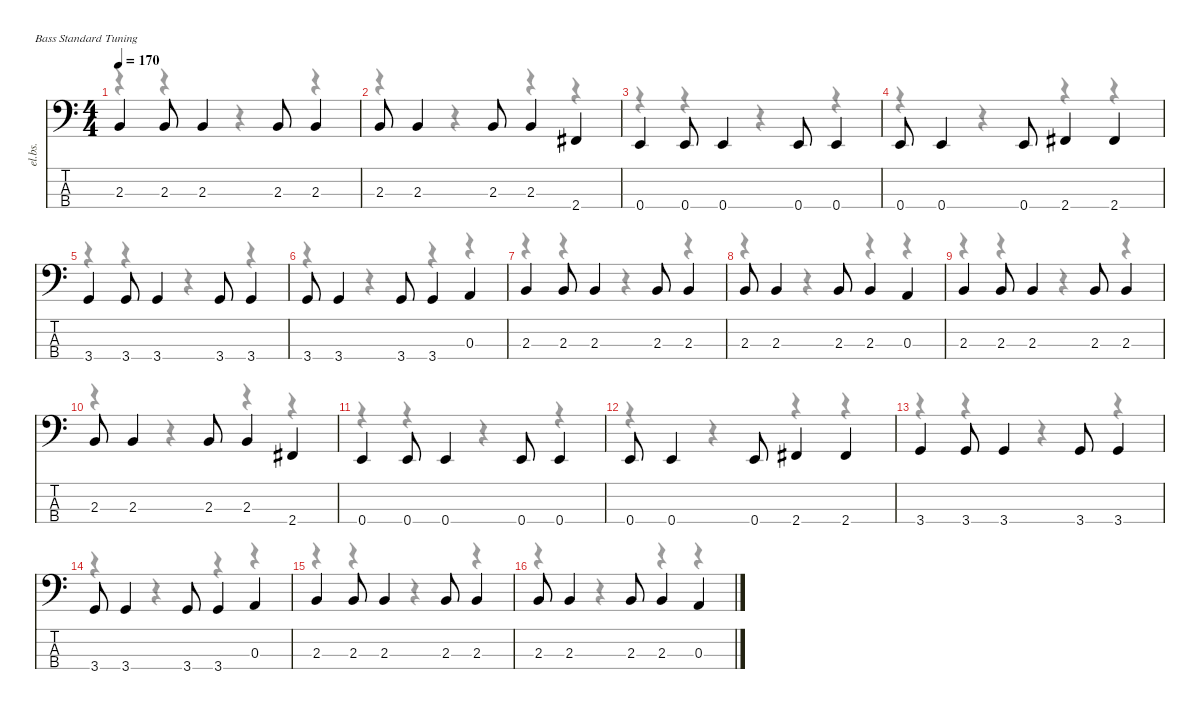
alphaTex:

\defaultSystemsLayout 4
\hideDynamics
\bracketExtendMode nobrackets
\otherSystemsTrackNameOrientation horizontal
\track ("Bass" "el.bs.") {instrument electricbasspick}
\staff {score tabs}
\tuning (G2 D2 A1 E1)
\voice
\ts (4 4)
\tempo 170
\clef f4
\ks c
2.3.4{dy f beam Up} 2.3.8{beam Up} 2.3.4{beam Up} 2.3.8{beam Up} 2.3.4{beam Up} |
2.3.8{beam Up} 2.3.4{beam Up} 2.3.8{beam Up} 2.3.4{beam Up} 2.4{acc #}.4{beam Up} |
0.4.4{beam Up} 0.4.8{beam Up} 0.4.4{beam Up} 0.4.8{beam Up} 0.4.4{beam Up} |
0.4.8{beam Up} 0.4.4{beam Up} 0.4.8{beam Up} 2.4{acc #}.4{beam Up} 2.4{acc #}.4{beam Up} |
3.4.4{beam Up} 3.4.8{beam Up} 3.4.4{beam Up} 3.4.8{beam Up} 3.4.4{beam Up} |
3.4.8{beam Up} 3.4.4{beam Up} 3.4.8{beam Up} 3.4.4{beam Up} 0.3.4{beam Up} |
2.3.4{beam Up} 2.3.8{beam Up} 2.3.4{beam Up} 2.3.8{beam Up} 2.3.4{beam Up} |
2.3.8{beam Up} 2.3.4{beam Up} 2.3.8{beam Up} 2.3.4{beam Up} 0.3.4{beam Up} |
2.3.4{beam Up} 2.3.8{beam Up} 2.3.4{beam Up} 2.3.8{beam Up} 2.3.4{beam Up} |
2.3.8{beam Up} 2.3.4{beam Up} 2.3.8{beam Up} 2.3.4{beam Up} 2.4{acc #}.4{beam Up} |
0.4.4{beam Up} 0.4.8{beam Up} 0.4.4{beam Up} 0.4.8{beam Up} 0.4.4{beam Up} |
0.4.8{beam Up} 0.4.4{beam Up} 0.4.8{beam Up} 2.4{acc #}.4{beam Up} 2.4{acc #}.4{beam Up} |
3.4.4{beam Up} 3.4.8{beam Up} 3.4.4{beam Up} 3.4.8{beam Up} 3.4.4{beam Up} |
3.4.8{beam Up} 3.4.4{beam Up} 3.4.8{beam Up} 3.4.4{beam Up} 0.3.4{beam Up} |
2.3.4{beam Up} 2.3.8{beam Up} 2.3.4{beam Up} 2.3.8{beam Up} 2.3.4{beam Up} |
2.3.8{beam Up} 2.3.4{beam Up} 2.3.8{beam Up} 2.3.4{beam Up} 0.3.4{beam Up}
\voice
\clef f4
\ottava regular
\simile none
\ks c
r.4{dy mf beam Down} r.4{beam Down} r.4{beam Down} r.4{beam Down} |
r.4{beam Down} r.4{beam Down} r.4{beam Down} r.4{beam Down} |
r.4{beam Down} r.4{beam Down} r.4{beam Down} r.4{beam Down} |
r.4{beam Down} r.4{beam Down} r.4{beam Down} r.4{beam Down} |
r.4{beam Down} r.4{beam Down} r.4{beam Down} r.4{beam Down} |
r.4{beam Down} r.4{beam Down} r.4{beam Down} r.4{beam Down} |
r.4{beam Down} r.4{beam Down} r.4{beam Down} r.4{beam Down} |
r.4{beam Down} r.4{beam Down} r.4{beam Down} r.4{beam Down} |
r.4{beam Down} r.4{beam Down} r.4{beam Down} r.4{beam Down} |
r.4{beam Down} r.4{beam Down} r.4{beam Down} r.4{beam Down} |
r.4{beam Down} r.4{beam Down} r.4{beam Down} r.4{beam Down} |
r.4{beam Down} r.4{beam Down} r.4{beam Down} r.4{beam Down} |
r.4{beam Down} r.4{beam Down} r.4{beam Down} r.4{beam Down} |
r.4{beam Down} r.4{beam Down} r.4{beam Down} r.4{beam Down} |
r.4{beam Down} r.4{beam Down} r.4{beam Down} r.4{beam Down} |
r.4{beam Down} r.4{beam Down} r.4{beam Down} r.4{beam Down}
